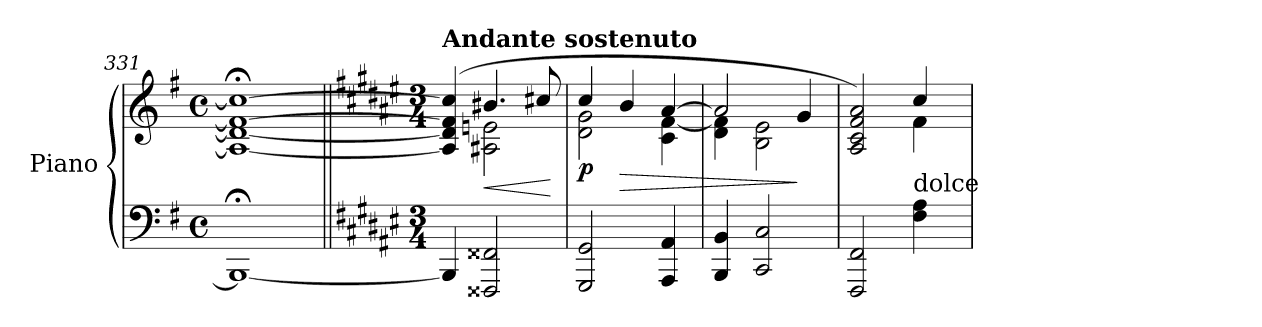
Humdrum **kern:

**kern	**kern	**dynam
*part1	*part1	*part1
*staff2	*staff1	*staff1/2
*I"Piano	*	*
*I'Pno	*	*
*clefF4	*clefG2	*
*k[f#]	*k[f#]	*
*M4/4	*M4/4	*
*met(c)	*met(c)	*
=331	=331	=331
1BBB;<_	1A_;< 1d#_;< 1f#_;< 1cc_;<	.
=332||	=332||	=332||
*k[f#c#g#d#a#e#]	*k[f#c#g#d#a#e#]	*
*M3/4	*M3/4	*
*	*^	*
!	!LO:TX:a:B:t=Andante sostenuto	!	!
4BBB/]	(4A/] 4d#/] 4f#/] 4cc/]	4ryy	.
!	!	!	!LO:HP:b
2FFF##X/ 2FF##X/	2A#X\ 2en\	4.b#X/	<
.	.	8cc#X/	.
*	*v	*v	*
.	.	[
=333	=333	=333
*	*^	*
!	!	!	!LO:DY:b
2GGG#/ 2GG#/	4cc#/	2d#\ 2g#\	p
!	!	!	!LO:HP:b
.	4b/	.	>
4AAA#/ 4AA#/	[4a#/	4c#\ [4f#\	.
=334	=334	=334	=334
4BBB/ 4BB/	2a#/]	4d#\ 4f#\]	.
2CC#/ 2C#/	.	2B\ 2e#\	.
.	4g#/	.	]
=335	=335	=335	=335
2FFF#/ 2FF#/	2A#/ 2c#/ 2f#/ 2a#/)	2ryy	.
!LO:TX:a:t=dolce	!	!	!
4F#\ 4A#\	4cc#/	4f#\	.
*	*v	*v	*
=	=	=
*-	*-	*-
